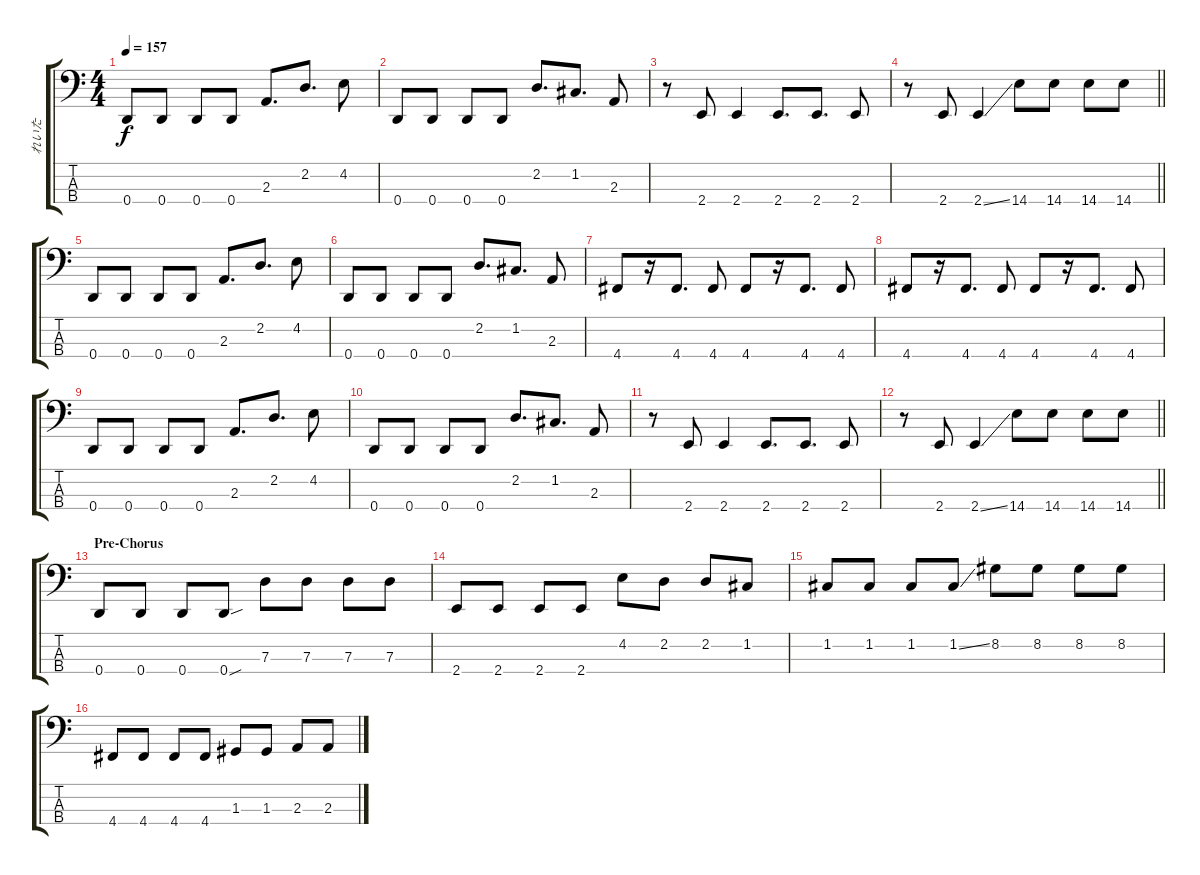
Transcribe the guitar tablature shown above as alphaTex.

\track ("れいた" "れいた") {instrument electricbasspick}
\staff {score tabs}
\tuning (F2 C2 G1 D1) {hide}
\ts (4 4)
\tempo 157
\clef f4
\ks c
0.4.8{dy f} 0.4.8 0.4.8 0.4.8 2.3.8{d} 2.2.8{d} 4.2.8 |
0.4.8 0.4.8 0.4.8 0.4.8 2.2.8{d} 1.2.8{d} 2.3.8 |
r.8 2.4.8 2.4.4 2.4.8{d} 2.4.8{d} 2.4.8 |
\barLineRight lightlight
r.8 2.4.8 2.4{ss}.4 14.4.8 14.4.8 14.4.8 14.4.8 |
\section ("" "")
0.4.8 0.4.8 0.4.8 0.4.8 2.3.8{d} 2.2.8{d} 4.2.8 |
0.4.8 0.4.8 0.4.8 0.4.8 2.2.8{d} 1.2.8{d} 2.3.8 |
4.4.8 r.16 4.4.8{d} 4.4.8 4.4.8 r.16 4.4.8{d} 4.4.8 |
4.4.8 r.16 4.4.8{d} 4.4.8 4.4.8 r.16 4.4.8{d} 4.4.8 |
0.4.8 0.4.8 0.4.8 0.4.8 2.3.8{d} 2.2.8{d} 4.2.8 |
0.4.8 0.4.8 0.4.8 0.4.8 2.2.8{d} 1.2.8{d} 2.3.8 |
r.8 2.4.8 2.4.4 2.4.8{d} 2.4.8{d} 2.4.8 |
\barLineRight lightlight
r.8 2.4.8 2.4{ss}.4 14.4.8 14.4.8 14.4.8 14.4.8 |
\section ("" "Pre-Chorus")
0.4.8 0.4.8 0.4.8 0.4{sou}.8 7.3.8 7.3.8 7.3.8 7.3.8 |
2.4.8 2.4.8 2.4.8 2.4.8 4.2.8 2.2.8 2.2.8 1.2.8 |
1.2.8 1.2.8 1.2.8 1.2{ss}.8 8.2.8 8.2.8 8.2.8 8.2.8 |
4.4.8 4.4.8 4.4.8 4.4.8 1.3.8 1.3.8 2.3.8 2.3.8
